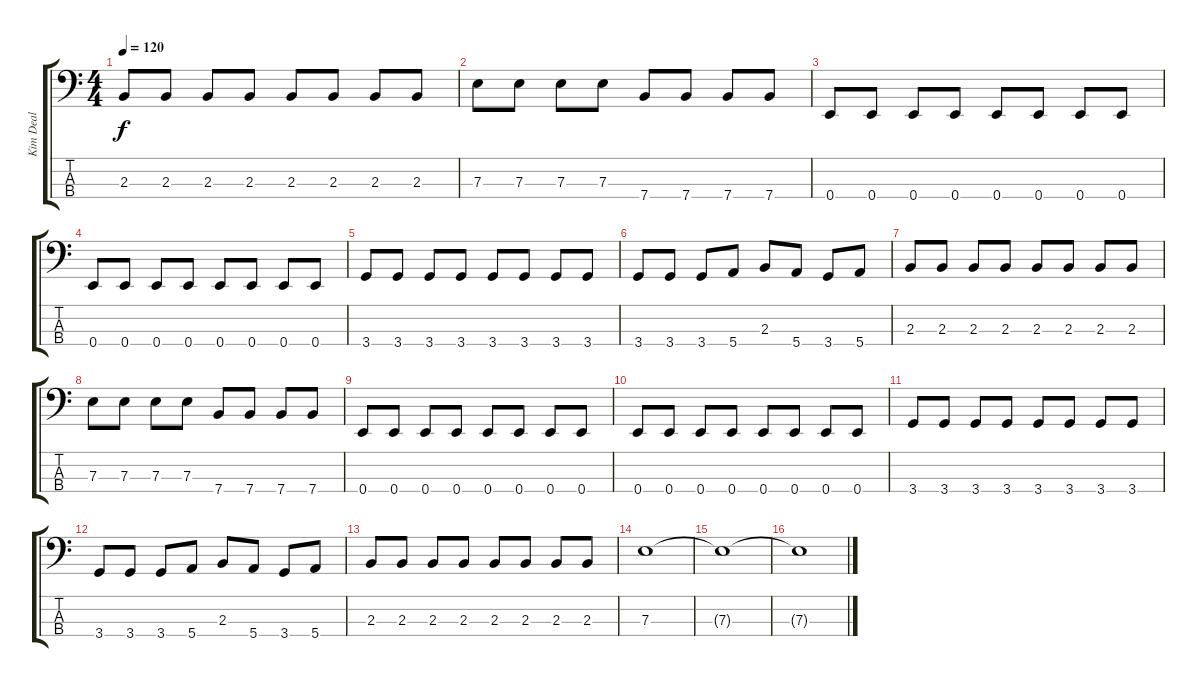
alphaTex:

\track ("Kim Deal" "Kim Deal") {instrument electricbasspick}
\staff {score tabs}
\tuning (G2 D2 A1 E1) {hide}
\ts (4 4)
\tempo 120
\clef f4
\ks c
2.3.8{dy f} 2.3.8 2.3.8 2.3.8 2.3.8 2.3.8 2.3.8 2.3.8 |
7.3.8 7.3.8 7.3.8 7.3.8 7.4.8 7.4.8 7.4.8 7.4.8 |
0.4.8 0.4.8 0.4.8 0.4.8 0.4.8 0.4.8 0.4.8 0.4.8 |
0.4.8 0.4.8 0.4.8 0.4.8 0.4.8 0.4.8 0.4.8 0.4.8 |
3.4.8 3.4.8 3.4.8 3.4.8 3.4.8 3.4.8 3.4.8 3.4.8 |
3.4.8 3.4.8 3.4.8 5.4.8 2.3.8 5.4.8 3.4.8 5.4.8 |
2.3.8 2.3.8 2.3.8 2.3.8 2.3.8 2.3.8 2.3.8 2.3.8 |
7.3.8 7.3.8 7.3.8 7.3.8 7.4.8 7.4.8 7.4.8 7.4.8 |
0.4.8 0.4.8 0.4.8 0.4.8 0.4.8 0.4.8 0.4.8 0.4.8 |
0.4.8 0.4.8 0.4.8 0.4.8 0.4.8 0.4.8 0.4.8 0.4.8 |
3.4.8 3.4.8 3.4.8 3.4.8 3.4.8 3.4.8 3.4.8 3.4.8 |
3.4.8 3.4.8 3.4.8 5.4.8 2.3.8 5.4.8 3.4.8 5.4.8 |
2.3.8 2.3.8 2.3.8 2.3.8 2.3.8 2.3.8 2.3.8 2.3.8 |
\section ("" "")
7.3.1{volume 0} |
7.3{t}.1 |
7.3{t}.1
